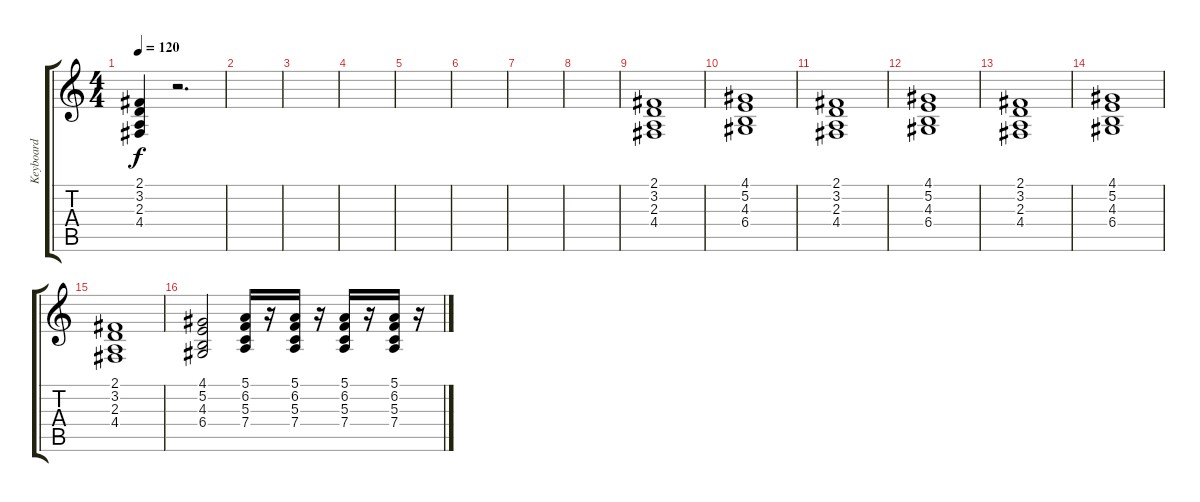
\track ("Keyboard" "Keyboard") {instrument fx6goblins}
\staff {score tabs}
\tuning (E4 B3 G3 D3 A2 E2) {hide}
\ts (4 4)
\tempo 120
\clef g2
\ks c
(2.1 3.2 2.3 4.4).4{dy f} r.2{d} |
|
|
|
|
|
|
|
(2.1 3.2 2.3 4.4).1 |
(4.1 5.2 4.3 6.4).1 |
(2.1 3.2 2.3 4.4).1 |
(4.1 5.2 4.3 6.4).1 |
(2.1 3.2 2.3 4.4).1 |
(4.1 5.2 4.3 6.4).1 |
(2.1 3.2 2.3 4.4).1 |
(4.1 5.2 4.3 6.4).2 (5.1 6.2 5.3 7.4).16 r.16 (5.1 6.2 5.3 7.4).16 r.16 (5.1 6.2 5.3 7.4).16 r.16 (5.1 6.2 5.3 7.4).16 r.16
